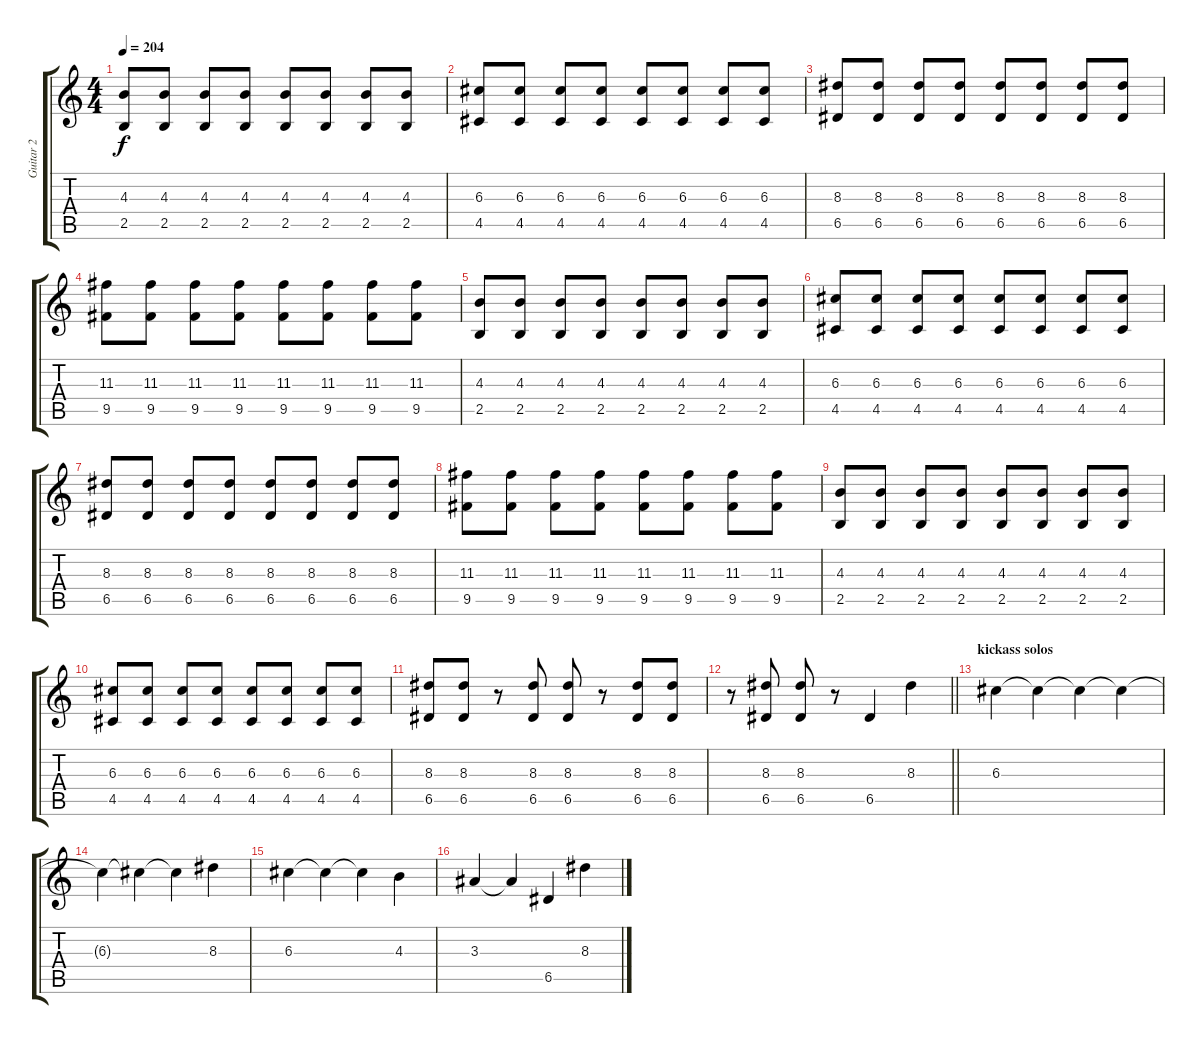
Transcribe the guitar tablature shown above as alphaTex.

\track ("Guitar 2" "Guitar 2") {instrument distortionguitar}
\staff {score tabs}
\tuning (E4 B3 G3 D3 A2 E2) {hide}
\ts (4 4)
\tempo 204
\clef g2
\ks c
(4.3 2.5).8{dy f} (4.3 2.5).8 (4.3 2.5).8 (4.3 2.5).8 (4.3 2.5).8 (4.3 2.5).8 (4.3 2.5).8 (4.3 2.5).8 |
(6.3 4.5).8 (6.3 4.5).8 (6.3 4.5).8 (6.3 4.5).8 (6.3 4.5).8 (6.3 4.5).8 (6.3 4.5).8 (6.3 4.5).8 |
(8.3 6.5).8 (8.3 6.5).8 (8.3 6.5).8 (8.3 6.5).8 (8.3 6.5).8 (8.3 6.5).8 (8.3 6.5).8 (8.3 6.5).8 |
(11.3 9.5).8 (11.3 9.5).8 (11.3 9.5).8 (11.3 9.5).8 (11.3 9.5).8 (11.3 9.5).8 (11.3 9.5).8 (11.3 9.5).8 |
(4.3 2.5).8 (4.3 2.5).8 (4.3 2.5).8 (4.3 2.5).8 (4.3 2.5).8 (4.3 2.5).8 (4.3 2.5).8 (4.3 2.5).8 |
(6.3 4.5).8 (6.3 4.5).8 (6.3 4.5).8 (6.3 4.5).8 (6.3 4.5).8 (6.3 4.5).8 (6.3 4.5).8 (6.3 4.5).8 |
(8.3 6.5).8 (8.3 6.5).8 (8.3 6.5).8 (8.3 6.5).8 (8.3 6.5).8 (8.3 6.5).8 (8.3 6.5).8 (8.3 6.5).8 |
(11.3 9.5).8 (11.3 9.5).8 (11.3 9.5).8 (11.3 9.5).8 (11.3 9.5).8 (11.3 9.5).8 (11.3 9.5).8 (11.3 9.5).8 |
(4.3 2.5).8 (4.3 2.5).8 (4.3 2.5).8 (4.3 2.5).8 (4.3 2.5).8 (4.3 2.5).8 (4.3 2.5).8 (4.3 2.5).8 |
(6.3 4.5).8 (6.3 4.5).8 (6.3 4.5).8 (6.3 4.5).8 (6.3 4.5).8 (6.3 4.5).8 (6.3 4.5).8 (6.3 4.5).8 |
(8.3 6.5).8 (8.3 6.5).8 r.8 (8.3 6.5).8 (8.3 6.5).8 r.8 (8.3 6.5).8 (8.3 6.5).8 |
\barLineRight lightlight
r.8 (8.3 6.5).8 (8.3 6.5).8 r.8 6.5.4{volume 16 instrument overdrivenguitar} 8.3.4 |
\section ("" "kickass solos")
6.3.4 6.3{t}.4 6.3{t}.4 6.3{t}.4 |
6.3{t}.4 6.3{t}.4 6.3{t}.4 8.3.4 |
6.3.4 6.3{t}.4 6.3{t}.4 4.3.4 |
3.3.4 3.3{t}.4 6.5.4 8.3.4
